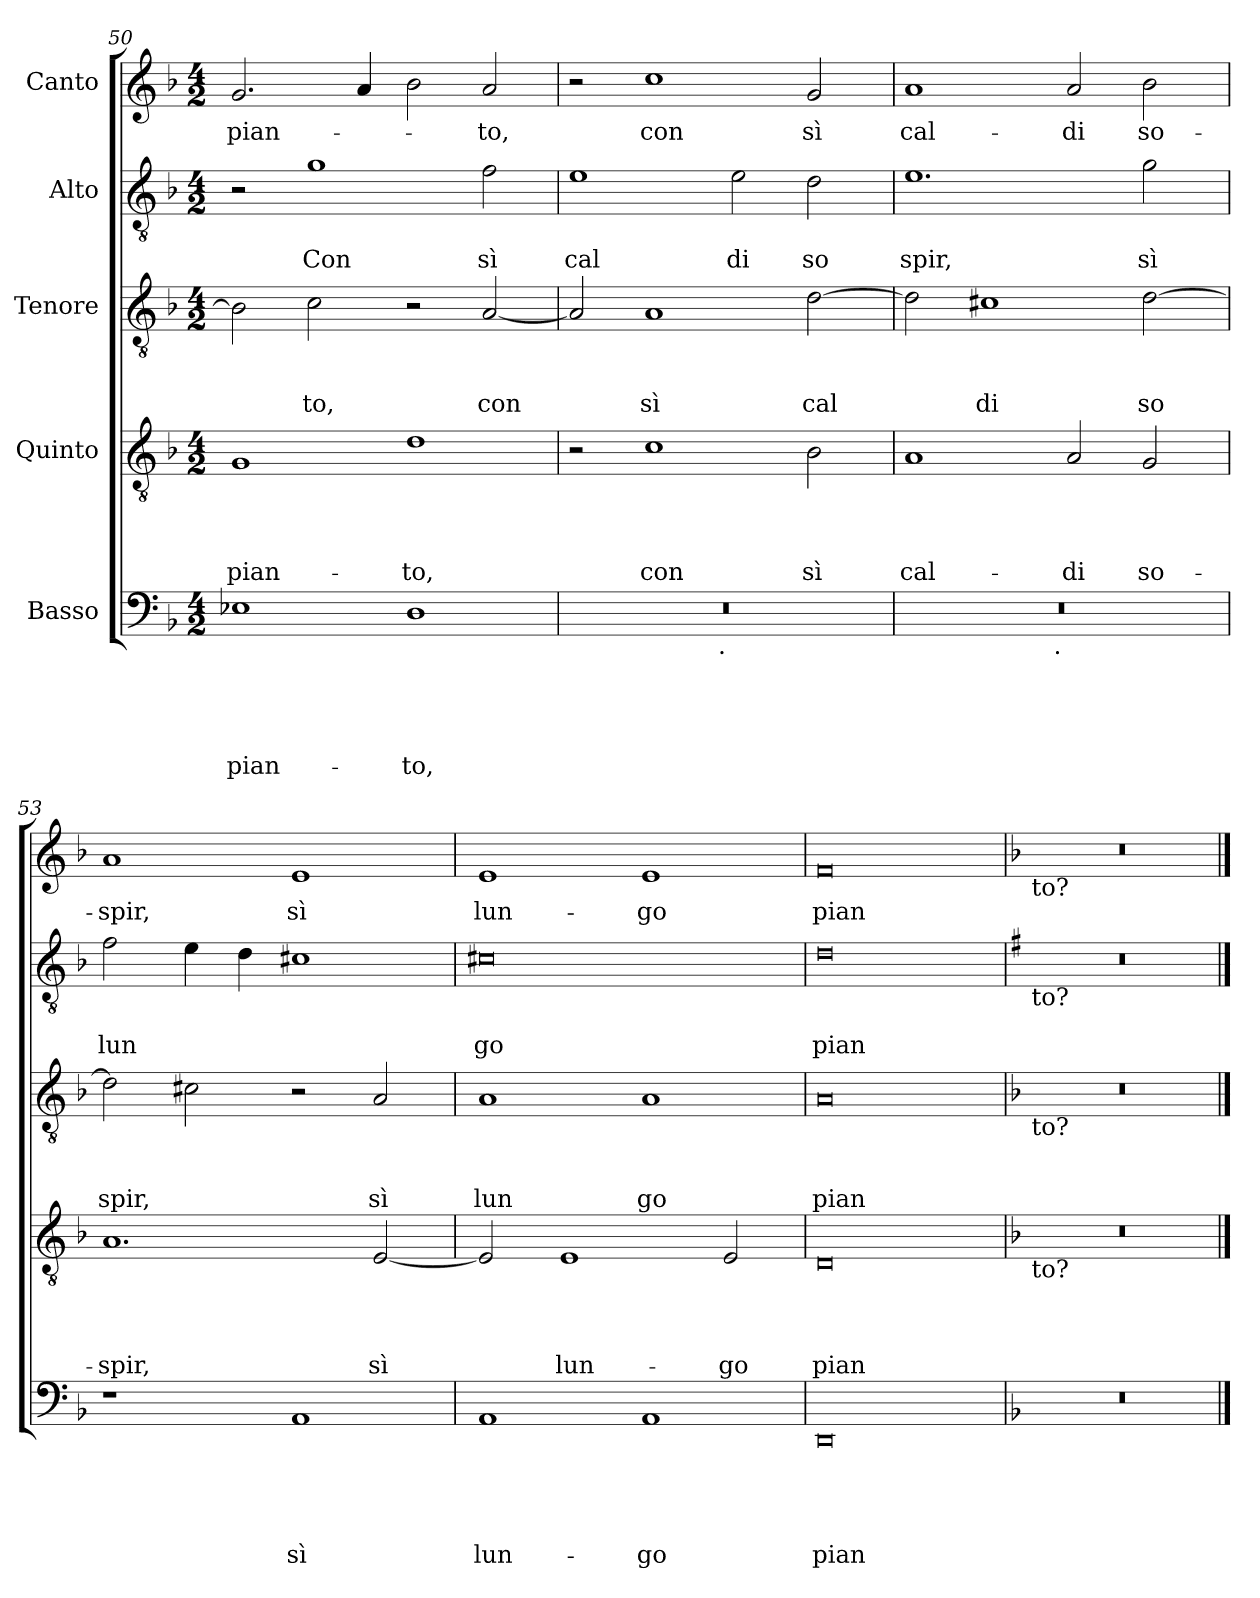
**kern	**text	**text	**text	**text	**text	**kern	**text	**text	**text	**text	**kern	**text	**text	**text	**kern	**text	**text	**kern	**text
*part5	*part5	*part5	*part5	*part5	*part5	*part4	*part4	*part4	*part4	*part4	*part3	*part3	*part3	*part3	*part2	*part2	*part2	*part1	*part1
*staff5	*staff5	*staff5	*staff5	*staff5	*staff5	*staff4	*staff4	*staff4	*staff4	*staff4	*staff3	*staff3	*staff3	*staff3	*staff2	*staff2	*staff2	*staff1	*staff1
*I"Basso	*	*	*	*	*	*I"Quinto	*	*	*	*	*I"Tenore	*	*	*	*I"Alto	*	*	*I"Canto	*
*clefF4	*	*	*	*	*	*clefGv2	*	*	*	*	*clefGv2	*	*	*	*clefGv2	*	*	*clefG2	*
*k[b-]	*	*	*	*	*	*k[b-]	*	*	*	*	*k[b-]	*	*	*	*k[b-]	*	*	*k[b-]	*
*F:	*	*	*	*	*	*F:	*	*	*	*	*F:	*	*	*	*F:	*	*	*F:	*
*M4/2	*	*	*	*	*	*M4/2	*	*	*	*	*M4/2	*	*	*	*M4/2	*	*	*M4/2	*
=50	=50	=50	=50	=50	=50	=50	=50	=50	=50	=50	=50	=50	=50	=50	=50	=50	=50	=50	=50
!	!	!	!	!	!LO:LY:b	!	!	!	!	!LO:LY:b	!	!	!	!	!	!	!	!	!LO:LY:b
1E-X	.	.	.	.	pian-	1G	.	.	.	pian-	2B-\]	.	.	.	2r	.	.	2.g/	pian-
!	!	!	!	!	!	!	!	!	!	!	!	!	!	!LO:LY:b	!	!	!LO:LY:b	!	!
.	.	.	.	.	.	.	.	.	.	.	2c\	.	.	to,	1g	.	Con	.	.
.	.	.	.	.	.	.	.	.	.	.	.	.	.	.	.	.	.	4a/	.
!	!	!	!	!	!LO:LY:b	!	!	!	!	!LO:LY:b	!	!	!	!	!	!	!	!	!
1D	.	.	.	.	-to,	1d	.	.	.	-to,	2r	.	.	.	.	.	.	2b-\	.
!	!	!	!	!	!	!	!	!	!	!	!	!	!	!LO:LY:b	!	!	!LO:LY:b	!	!LO:LY:b
.	.	.	.	.	.	.	.	.	.	.	[<2A/	.	.	con	2f\	.	sì	2a/	-to,
=51	=51	=51	=51	=51	=51	=51	=51	=51	=51	=51	=51	=51	=51	=51	=51	=51	=51	=51	=51
!	!	!	!	!	!	!	!	!	!	!	!	!	!	!	!	!	!LO:LY:b	!	!
*^	*	*	*	*	*	*	*	*	*	*	*	*	*	*	*	*	*	*	*
0r	2ryy	.	.	.	.	.	2r	.	.	.	.	2A/]	.	.	.	1e	.	cal	2r	.
!	!	!	!	!	!	!	!	!	!	!	!LO:LY:b	!	!	!	!LO:LY:b	!	!	!	!	!LO:LY:b
.	4...ryy	.	.	.	.	.	1c	.	.	.	con	1A	.	.	sì	.	.	.	1cc	con
!	!LO:TX:b:t=.	!	!	!	!	!	!	!	!	!	!	!	!	!	!	!	!	!	!	!
.	1ryy	.	.	.	.	.	.	.	.	.	.	.	.	.	.	.	.	.	.	.
!	!	!	!	!	!	!	!	!	!	!	!	!	!	!	!	!	!	!LO:LY:b	!	!
.	.	.	.	.	.	.	.	.	.	.	.	.	.	.	.	2e\	.	di	.	.
!	!	!	!	!	!	!	!	!	!	!	!LO:LY:b	!	!	!	!LO:LY:b	!	!	!LO:LY:b	!	!LO:LY:b
.	.	.	.	.	.	.	2B-\	.	.	.	sì	[>2d\	.	.	cal	2d\	.	so	2g/	sì
.	32ryy	.	.	.	.	.	.	.	.	.	.	.	.	.	.	.	.	.	.	.
=52	=52	=52	=52	=52	=52	=52	=52	=52	=52	=52	=52	=52	=52	=52	=52	=52	=52	=52	=52	=52
!	!	!	!	!	!	!	!	!	!	!	!LO:LY:b	!	!	!	!	!	!	!LO:LY:b	!	!LO:LY:b
0r	2ryy	.	.	.	.	.	1A	.	.	.	cal-	2d\]	.	.	.	1.e	.	spir,	1a	cal-
!	!	!	!	!	!	!	!	!	!	!	!	!	!	!	!LO:LY:b	!	!	!	!	!
.	4...ryy	.	.	.	.	.	.	.	.	.	.	1c#X	.	.	di	.	.	.	.	.
!	!LO:TX:b:t=.	!	!	!	!	!	!	!	!	!	!	!	!	!	!	!	!	!	!	!
.	1ryy	.	.	.	.	.	.	.	.	.	.	.	.	.	.	.	.	.	.	.
!	!	!	!	!	!	!	!	!	!	!	!LO:LY:b	!	!	!	!	!	!	!	!	!LO:LY:b
.	.	.	.	.	.	.	2A/	.	.	.	-di	.	.	.	.	.	.	.	2a/	-di
!	!	!	!	!	!	!	!	!	!	!	!LO:LY:b	!	!	!	!LO:LY:b	!	!	!LO:LY:b	!	!LO:LY:b
.	.	.	.	.	.	.	2G/	.	.	.	so-	[>2d\	.	.	so	2g\	.	sì	2b-\	so-
.	32ryy	.	.	.	.	.	.	.	.	.	.	.	.	.	.	.	.	.	.	.
=53	=53	=53	=53	=53	=53	=53	=53	=53	=53	=53	=53	=53	=53	=53	=53	=53	=53	=53	=53	=53
!	!	!	!	!	!	!	!	!	!	!	!LO:LY:b	!	!	!	!LO:LY:b	!	!	!LO:LY:b	!	!LO:LY:b
*v	*v	*	*	*	*	*	*	*	*	*	*	*	*	*	*	*	*	*	*	*
1r	.	.	.	.	.	1.A	.	.	.	-spir,	2d\]	.	.	spir,	2f\	.	lun	1a	-spir,
.	.	.	.	.	.	.	.	.	.	.	2c#X\	.	.	.	4e\	.	.	.	.
.	.	.	.	.	.	.	.	.	.	.	.	.	.	.	4d\	.	.	.	.
!	!	!	!	!	!LO:LY:b	!	!	!	!	!	!	!	!	!	!	!	!	!	!LO:LY:b
1AA	.	.	.	.	sì	.	.	.	.	.	2r	.	.	.	1c#X	.	.	1e	sì
!	!	!	!	!	!	!	!	!	!	!LO:LY:b	!	!	!	!LO:LY:b	!	!	!	!	!
.	.	.	.	.	.	[<2E/	.	.	.	sì	2A/	.	.	sì	.	.	.	.	.
=54	=54	=54	=54	=54	=54	=54	=54	=54	=54	=54	=54	=54	=54	=54	=54	=54	=54	=54	=54
!	!	!	!	!	!LO:LY:b	!	!	!	!	!	!	!	!	!LO:LY:b	!	!	!LO:LY:b	!	!LO:LY:b
1AA	.	.	.	.	lun-	2E/]	.	.	.	.	1A	.	.	lun	0c#X	.	go	1e	lun-
!	!	!	!	!	!	!	!	!	!	!LO:LY:b	!	!	!	!	!	!	!	!	!
.	.	.	.	.	.	1E	.	.	.	lun-	.	.	.	.	.	.	.	.	.
!	!	!	!	!	!LO:LY:b	!	!	!	!	!	!	!	!	!LO:LY:b	!	!	!	!	!LO:LY:b
1AA	.	.	.	.	-go	.	.	.	.	.	1A	.	.	go	.	.	.	1e	-go
!	!	!	!	!	!	!	!	!	!	!LO:LY:b	!	!	!	!	!	!	!	!	!
.	.	.	.	.	.	2E/	.	.	.	-go	.	.	.	.	.	.	.	.	.
=55	=55	=55	=55	=55	=55	=55	=55	=55	=55	=55	=55	=55	=55	=55	=55	=55	=55	=55	=55
!	!	!	!	!	!LO:LY:b	!	!	!	!	!LO:LY:b	!	!	!	!LO:LY:b	!	!	!LO:LY:b	!	!LO:LY:b
0DD	.	.	.	.	pian-	0D	.	.	.	pian-	0A	.	.	pian	0d	.	pian	0f	pian-
=56	=56	=56	=56	=56	=56	=56	=56	=56	=56	=56	=56	=56	=56	=56	=56	=56	=56	=56	=56
*	*	*	*	*	*	*	*	*	*	*	*	*	*	*	*k[f#]	*	*	*	*
*	*	*	*	*	*	*	*	*	*	*	*	*	*	*	*G:	*	*	*	*
!	!	!	!	!	!	!	!	!	!	!	!	!	!	!	!	!	!	!LO:TX:b:t=to?	!
!	!	!	!	!	!	!	!	!	!	!	!	!	!	!	!LO:TX:b:t=to?	!	!	!	!
!	!	!	!	!	!	!	!	!	!	!	!LO:TX:b:t=to?	!	!	!	!	!	!	!	!
!	!	!	!	!	!	!LO:TX:b:t=to?	!	!	!	!	!	!	!	!	!	!	!	!	!
0r	.	.	.	.	.	0r	.	.	.	.	0r	.	.	.	0r	.	.	0r	.
==	==	==	==	==	==	==	==	==	==	==	==	==	==	==	==	==	==	==	==
*-	*-	*-	*-	*-	*-	*-	*-	*-	*-	*-	*-	*-	*-	*-	*-	*-	*-	*-	*-
